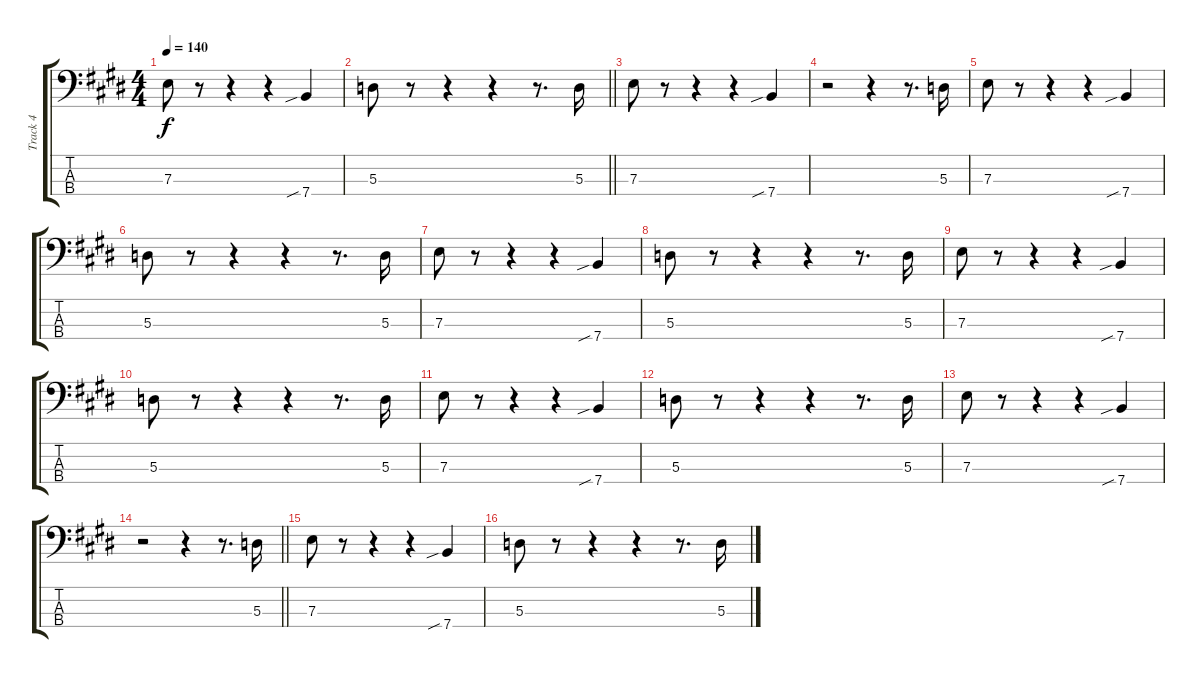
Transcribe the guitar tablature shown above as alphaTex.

\track ("Track 4" "Track 4") {instrument electricbassfinger}
\staff {score tabs}
\tuning (G2 D2 A1 E1) {hide}
\ts (4 4)
\tempo 140
\clef f4
\ks e
7.3.8{dy f} r.8 r.4 r.4 7.4{sib}.4 |
\barLineRight lightlight
5.3.8 r.8 r.4 r.4 r.8{d} 5.3.16 |
7.3.8 r.8 r.4 r.4 7.4{sib}.4 |
r.2 r.4 r.8{d} 5.3.16 |
7.3.8 r.8 r.4 r.4 7.4{sib}.4 |
5.3.8 r.8 r.4 r.4 r.8{d} 5.3.16 |
7.3.8 r.8 r.4 r.4 7.4{sib}.4 |
5.3.8 r.8 r.4 r.4 r.8{d} 5.3.16 |
7.3.8 r.8 r.4 r.4 7.4{sib}.4 |
5.3.8 r.8 r.4 r.4 r.8{d} 5.3.16 |
7.3.8 r.8 r.4 r.4 7.4{sib}.4 |
5.3.8 r.8 r.4 r.4 r.8{d} 5.3.16 |
7.3.8 r.8 r.4 r.4 7.4{sib}.4 |
\barLineRight lightlight
r.2 r.4 r.8{d} 5.3.16 |
7.3.8 r.8 r.4 r.4 7.4{sib}.4 |
5.3.8 r.8 r.4 r.4 r.8{d} 5.3.16
